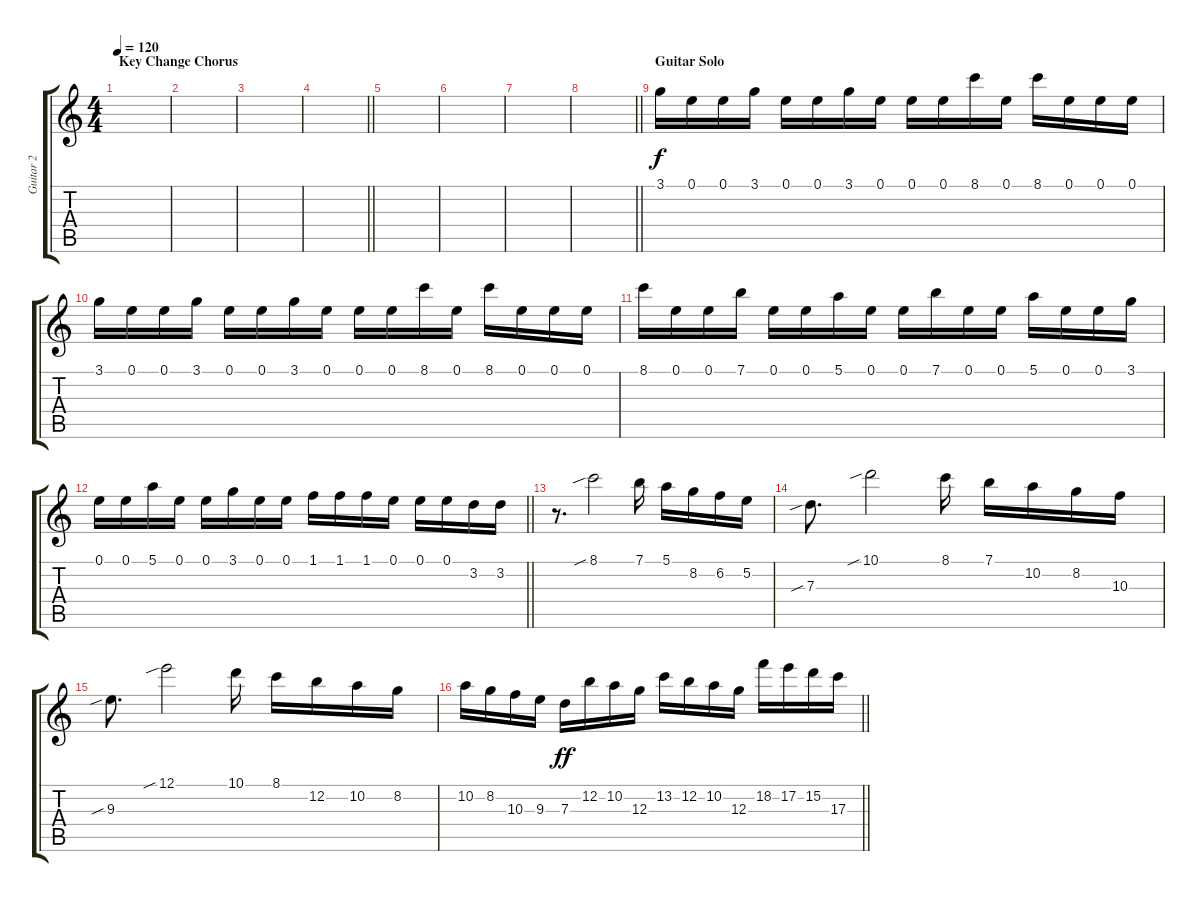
\track ("Guitar 2" "Guitar 2") {instrument distortionguitar}
\staff {score tabs}
\tuning (E4 B3 G3 D3 A2 E2) {hide}
\ts (4 4)
\section ("" "Key Change Chorus")
\tempo 120
\clef g2
\ks c
|
|
|
\barLineRight lightlight
|
|
|
|
\barLineRight lightlight
|
\section ("" "Guitar Solo")
3.1.16{dy f} 0.1.16 0.1.16 3.1.16 0.1.16 0.1.16 3.1.16 0.1.16 0.1.16 0.1.16 8.1.16 0.1.16 8.1.16 0.1.16 0.1.16 0.1.16 |
3.1.16 0.1.16 0.1.16 3.1.16 0.1.16 0.1.16 3.1.16 0.1.16 0.1.16 0.1.16 8.1.16 0.1.16 8.1.16 0.1.16 0.1.16 0.1.16 |
8.1.16 0.1.16 0.1.16 7.1.16 0.1.16 0.1.16 5.1.16 0.1.16 0.1.16 7.1.16 0.1.16 0.1.16 5.1.16 0.1.16 0.1.16 3.1.16 |
\barLineRight lightlight
0.1.16 0.1.16 5.1.16 0.1.16 0.1.16 3.1.16 0.1.16 0.1.16 1.1.16 1.1.16 1.1.16 0.1.16 0.1.16 0.1.16 3.2.16 3.2.16 |
r.8{d} 8.1{sib}.2 7.1.16 5.1.16 8.2.16 6.2.16 5.2.16 |
7.3{sib}.8{d} 10.1{sib}.2 8.1.16 7.1.16 10.2.16 8.2.16 10.3.16 |
9.3{sib}.8{d} 12.1{sib}.2 10.1.16 8.1.16 12.2.16 10.2.16 8.2.16 |
\barLineRight lightlight
10.2.16 8.2.16 10.3.16 9.3.16 7.3.16{dy ff} 12.2.16 10.2.16 12.3.16 13.2.16 12.2.16 10.2.16 12.3.16 18.2.16 17.2.16 15.2.16 17.3.16
